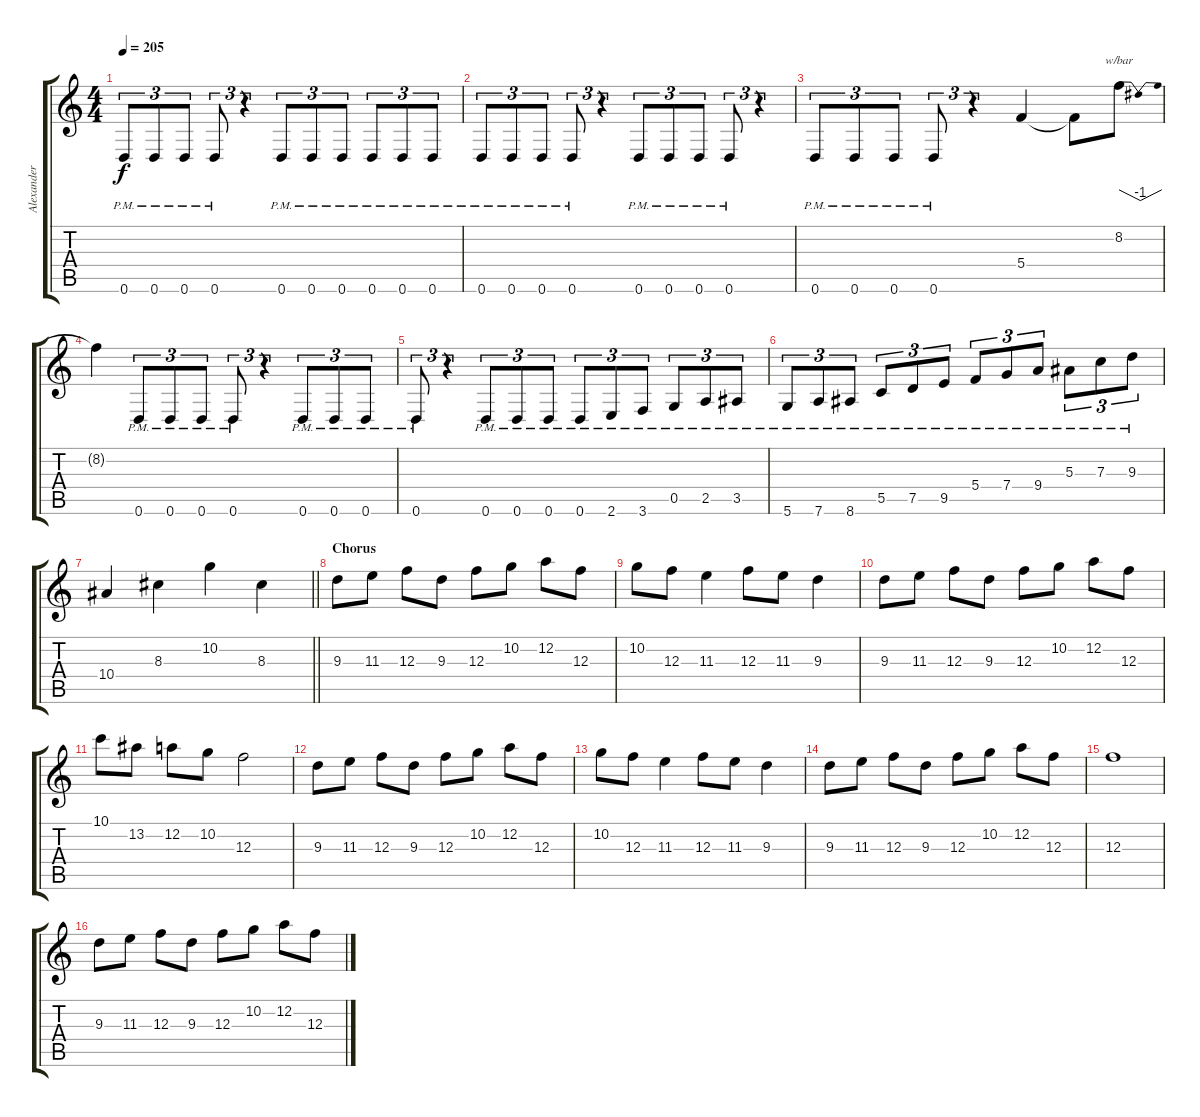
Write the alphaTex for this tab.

\track ("Alexander Kuoppala" "Alexander ") {instrument distortionguitar}
\staff {score tabs}
\tuning (D4 A3 F3 C3 G2 D2) {hide}
\ts (4 4)
\tempo 205
\clef g2
\ks c
0.6{pm}.8{tu (3 2) dy f} 0.6{pm}.8{tu (3 2)} 0.6{pm}.8{tu (3 2)} 0.6{pm}.8{tu (3 2)} r.4{tu (3 2)} 0.6{pm}.8{tu (3 2)} 0.6{pm}.8{tu (3 2)} 0.6{pm}.8{tu (3 2)} 0.6{pm}.8{tu (3 2)} 0.6{pm}.8{tu (3 2)} 0.6{pm}.8{tu (3 2)} |
0.6{pm}.8{tu (3 2)} 0.6{pm}.8{tu (3 2)} 0.6{pm}.8{tu (3 2)} 0.6{pm}.8{tu (3 2)} r.4{tu (3 2)} 0.6{pm}.8{tu (3 2)} 0.6{pm}.8{tu (3 2)} 0.6{pm}.8{tu (3 2)} 0.6{pm}.8{tu (3 2)} r.4{tu (3 2)} |
0.6{pm}.8{tu (3 2)} 0.6{pm}.8{tu (3 2)} 0.6{pm}.8{tu (3 2)} 0.6{pm}.8{tu (3 2)} r.4{tu (3 2)} 5.4.4 5.4{t}.8 8.2.8{tbe (dip default 0 0 30 -4 60 0)} |
8.2{t}.4 0.6{pm}.8{tu (3 2)} 0.6{pm}.8{tu (3 2)} 0.6{pm}.8{tu (3 2)} 0.6{pm}.8{tu (3 2)} r.4{tu (3 2)} 0.6{pm}.8{tu (3 2)} 0.6{pm}.8{tu (3 2)} 0.6{pm}.8{tu (3 2)} |
0.6{pm}.8{tu (3 2)} r.4{tu (3 2)} 0.6{pm}.8{tu (3 2)} 0.6{pm}.8{tu (3 2)} 0.6{pm}.8{tu (3 2)} 0.6{pm}.8{tu (3 2)} 2.6{pm}.8{tu (3 2)} 3.6{pm}.8{tu (3 2)} 0.5{pm}.8{tu (3 2)} 2.5{pm}.8{tu (3 2)} 3.5{pm}.8{tu (3 2)} |
5.6{pm}.8{tu (3 2)} 7.6{pm}.8{tu (3 2)} 8.6{pm}.8{tu (3 2)} 5.5{pm}.8{tu (3 2)} 7.5{pm}.8{tu (3 2)} 9.5{pm}.8{tu (3 2)} 5.4{pm}.8{tu (3 2)} 7.4{pm}.8{tu (3 2)} 9.4{pm}.8{tu (3 2)} 5.3{pm}.8{tu (3 2)} 7.3{pm}.8{tu (3 2)} 9.3{pm}.8{tu (3 2)} |
\barLineRight lightlight
10.4.4 8.3.4 10.2.4 8.3.4 |
\section ("" "Chorus")
9.3.8 11.3.8 12.3.8 9.3.8 12.3.8 10.2.8 12.2.8 12.3.8 |
10.2.8 12.3.8 11.3.4 12.3.8 11.3.8 9.3.4 |
9.3.8 11.3.8 12.3.8 9.3.8 12.3.8 10.2.8 12.2.8 12.3.8 |
10.1.8 13.2.8 12.2.8 10.2.8 12.3.2 |
9.3.8 11.3.8 12.3.8 9.3.8 12.3.8 10.2.8 12.2.8 12.3.8 |
10.2.8 12.3.8 11.3.4 12.3.8 11.3.8 9.3.4 |
9.3.8 11.3.8 12.3.8 9.3.8 12.3.8 10.2.8 12.2.8 12.3.8 |
12.3.1 |
9.3.8 11.3.8 12.3.8 9.3.8 12.3.8 10.2.8 12.2.8 12.3.8
